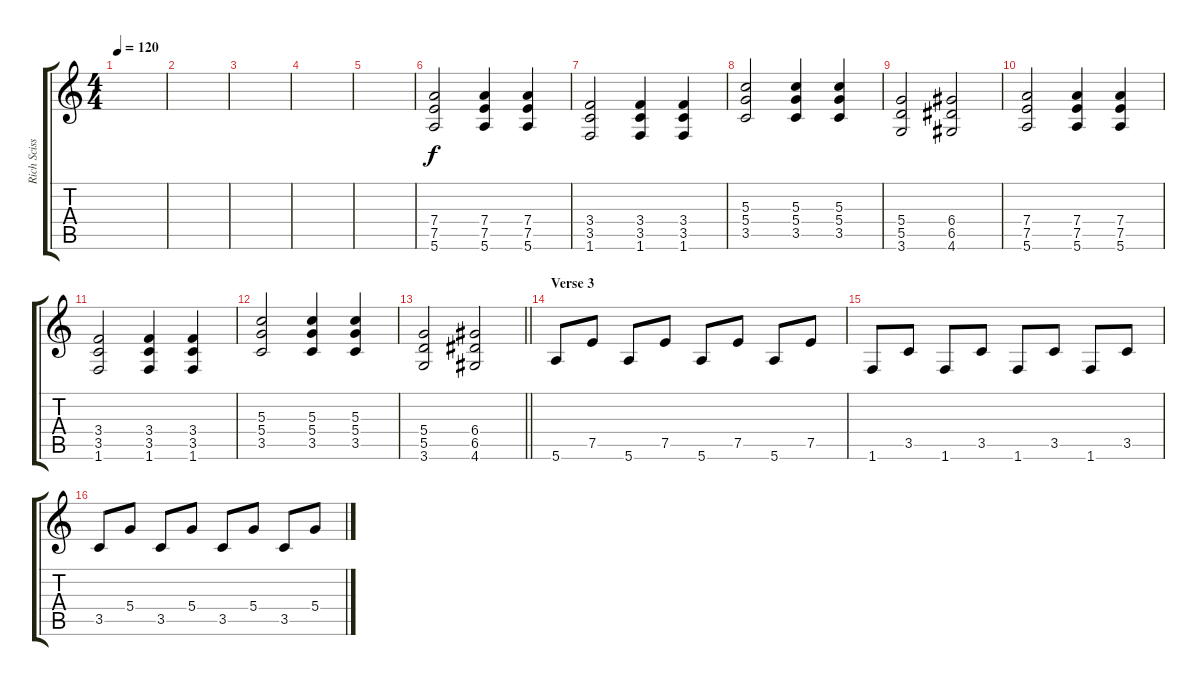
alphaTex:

\track ("Rich Scissorhands(2ndGuitar)" "Rich Sciss") {instrument distortionguitar}
\staff {score tabs}
\tuning (E4 B3 G3 D3 A2 E2) {hide}
\ts (4 4)
\tempo 120
\clef g2
\ks c
|
|
|
|
|
(7.4 7.5 5.6).2 (7.4 7.5 5.6).4 (7.4 7.5 5.6).4 |
(3.4 3.5 1.6).2 (3.4 3.5 1.6).4 (3.4 3.5 1.6).4 |
(5.3 5.4 3.5).2 (5.3 5.4 3.5).4 (5.3 5.4 3.5).4 |
(5.4 5.5 3.6).2 (6.4 6.5 4.6).2 |
(7.4 7.5 5.6).2 (7.4 7.5 5.6).4 (7.4 7.5 5.6).4 |
(3.4 3.5 1.6).2 (3.4 3.5 1.6).4 (3.4 3.5 1.6).4 |
(5.3 5.4 3.5).2 (5.3 5.4 3.5).4 (5.3 5.4 3.5).4 |
\barLineRight lightlight
(5.4 5.5 3.6).2 (6.4 6.5 4.6).2 |
\section ("" "Verse 3")
5.6.8 7.5.8 5.6.8 7.5.8 5.6.8 7.5.8 5.6.8 7.5.8 |
1.6.8 3.5.8 1.6.8 3.5.8 1.6.8 3.5.8 1.6.8 3.5.8 |
3.5.8 5.4.8 3.5.8 5.4.8 3.5.8 5.4.8 3.5.8 5.4.8
